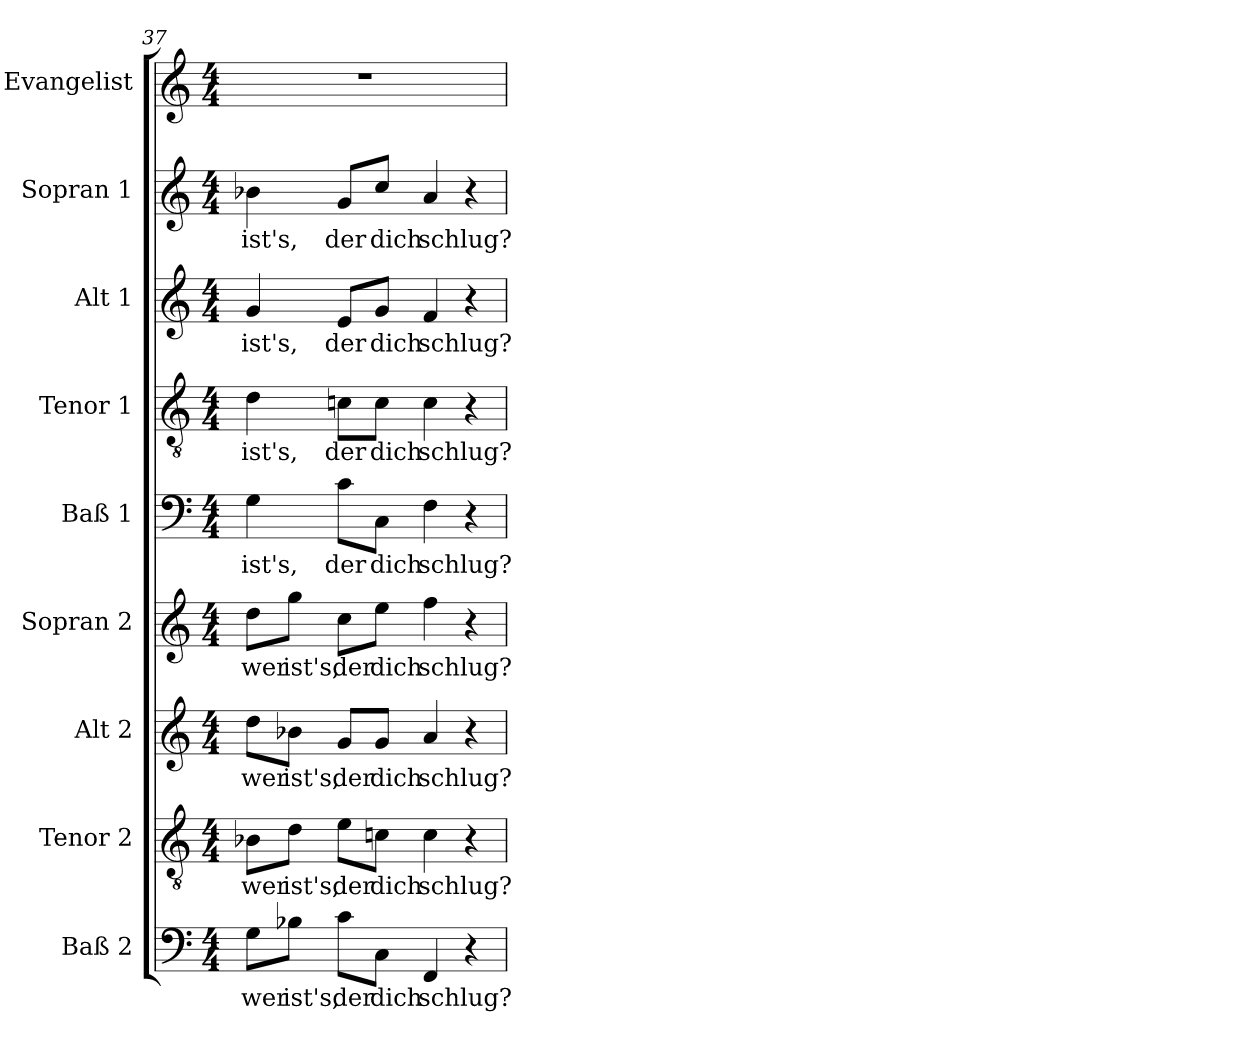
**kern	**text	**kern	**text	**kern	**text	**kern	**text	**kern	**text	**kern	**text	**kern	**text	**kern	**text	**kern
*part9	*part9	*part8	*part8	*part7	*part7	*part6	*part6	*part5	*part5	*part4	*part4	*part3	*part3	*part2	*part2	*part1
*staff9	*staff9	*staff8	*staff8	*staff7	*staff7	*staff6	*staff6	*staff5	*staff5	*staff4	*staff4	*staff3	*staff3	*staff2	*staff2	*staff1
*I"Baß 2	*	*I"Tenor 2	*	*I"Alt 2	*	*I"Sopran 2	*	*I"Baß 1	*	*I"Tenor 1	*	*I"Alt 1	*	*I"Sopran 1	*	*I"Evangelist
*I'Baß 2	*	*I'Tenor 2	*	*I'Alt 2	*	*I'Sopran 2	*	*I'Baß 1	*	*I'Tenor 1	*	*I'Alt 1	*	*I'Sopran 1	*	*I'Evangelist
*clefF4	*	*clefGv2	*	*clefG2	*	*clefG2	*	*clefF4	*	*clefGv2	*	*clefG2	*	*clefG2	*	*clefG2
*k[]	*	*k[]	*	*k[]	*	*k[]	*	*k[]	*	*k[]	*	*k[]	*	*k[]	*	*k[]
*C:	*	*C:	*	*C:	*	*C:	*	*C:	*	*C:	*	*C:	*	*C:	*	*C:
*M4/4	*	*M4/4	*	*M4/4	*	*M4/4	*	*M4/4	*	*M4/4	*	*M4/4	*	*M4/4	*	*M4/4
=37	=37	=37	=37	=37	=37	=37	=37	=37	=37	=37	=37	=37	=37	=37	=37	=37
!	!LO:LY:b	!	!LO:LY:b	!	!LO:LY:b	!	!LO:LY:b	!	!LO:LY:b	!	!LO:LY:b	!	!LO:LY:b	!	!LO:LY:b	!
8G\L	wer	8B-X\L	wer	8dd\L	wer	8dd\L	wer	4G\	ist's,	4d\	ist's,	4g/	ist's,	4b-X\	ist's,	1r
!	!LO:LY:b	!	!LO:LY:b	!	!LO:LY:b	!	!LO:LY:b	!	!	!	!	!	!	!	!	!
8B-X\J	ist's,	8d\J	ist's,	8b-X\J	ist's,	8gg\J	ist's,	.	.	.	.	.	.	.	.	.
!	!LO:LY:b	!	!LO:LY:b	!	!LO:LY:b	!	!LO:LY:b	!	!LO:LY:b	!	!LO:LY:b	!	!LO:LY:b	!	!LO:LY:b	!
8c\L	der	8e\L	der	8g/L	der	8cc\L	der	8c\L	der	8cn\L	der	8e/L	der	8g/L	der	.
!	!LO:LY:b	!	!LO:LY:b	!	!LO:LY:b	!	!LO:LY:b	!	!LO:LY:b	!	!LO:LY:b	!	!LO:LY:b	!	!LO:LY:b	!
8C\J	dich	8cn\J	dich	8g/J	dich	8ee\J	dich	8C\J	dich	8c\J	dich	8g/J	dich	8cc/J	dich	.
!	!LO:LY:b	!	!LO:LY:b	!	!LO:LY:b	!	!LO:LY:b	!	!LO:LY:b	!	!LO:LY:b	!	!LO:LY:b	!	!LO:LY:b	!
4FF/	schlug?	4c\	schlug?	4a/	schlug?	4ff\	schlug?	4F\	schlug?	4c\	schlug?	4f/	schlug?	4a/	schlug?	.
4r	.	4r	.	4r	.	4r	.	4r	.	4r	.	4r	.	4r	.	.
=	=	=	=	=	=	=	=	=	=	=	=	=	=	=	=	=
*-	*-	*-	*-	*-	*-	*-	*-	*-	*-	*-	*-	*-	*-	*-	*-	*-
